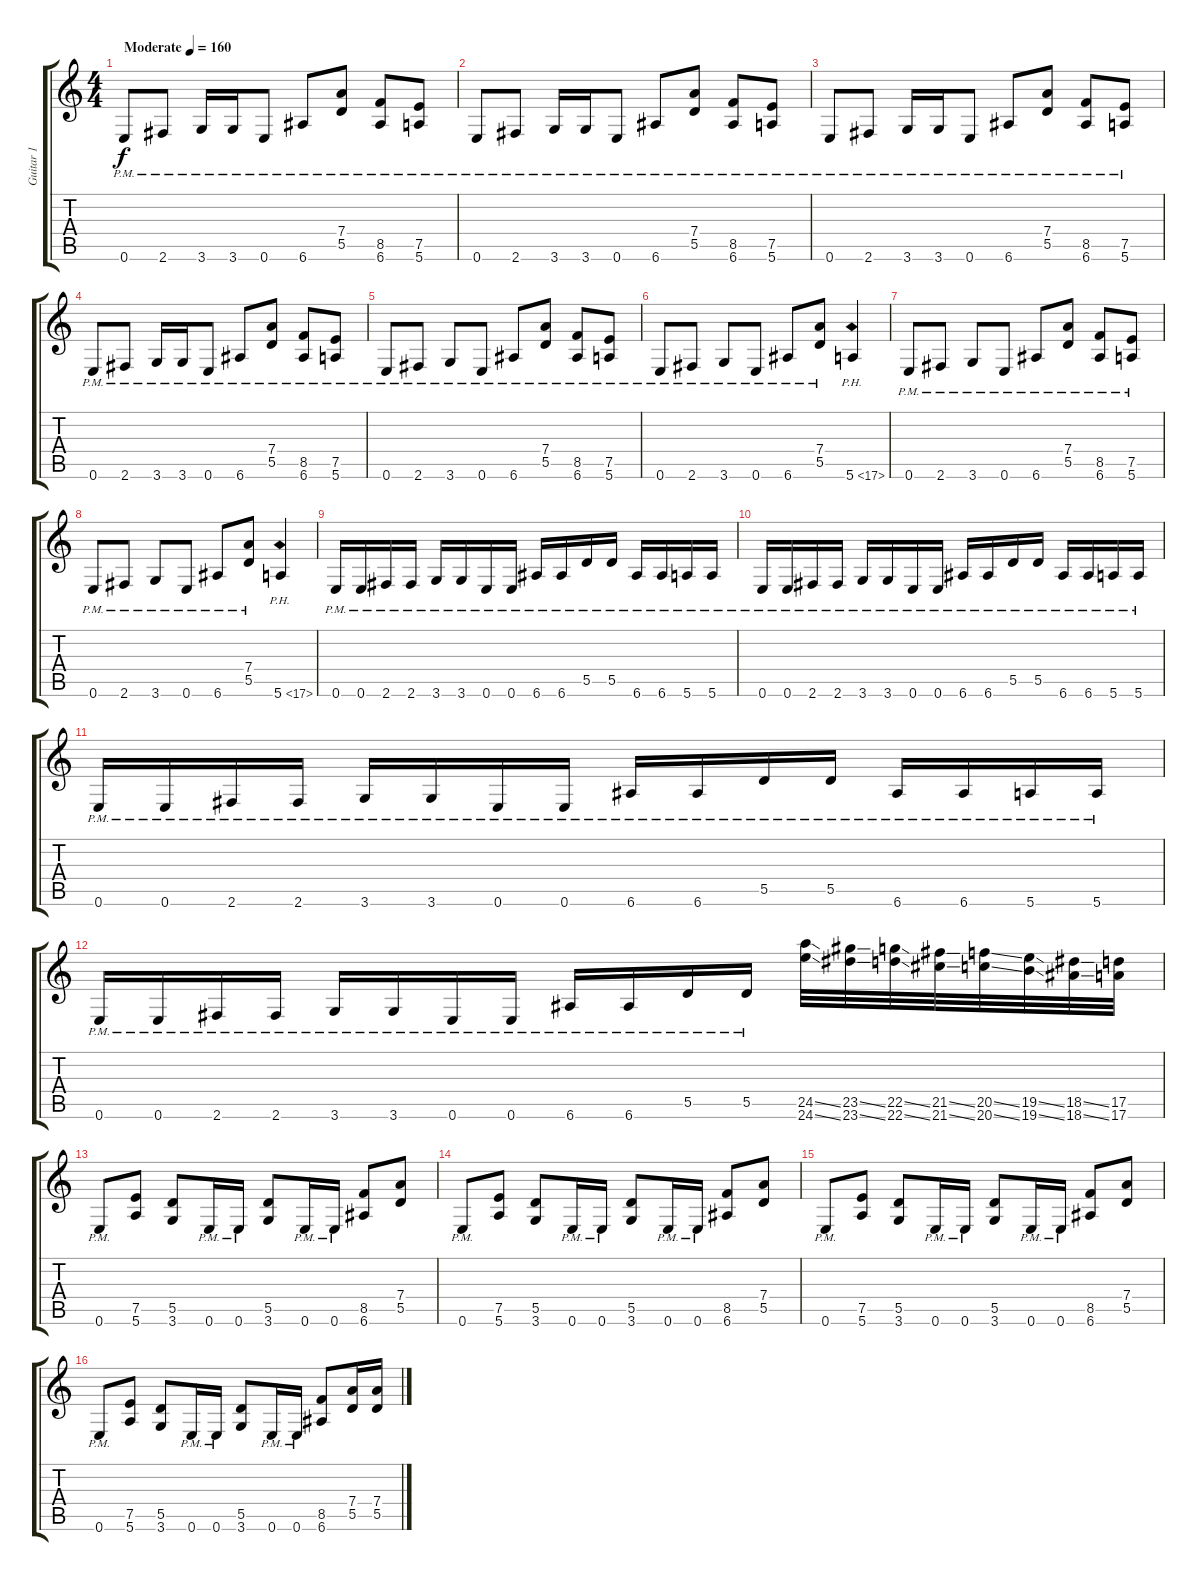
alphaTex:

\track ("Guitar 1" "Guitar 1") {instrument distortionguitar}
\staff {score tabs}
\tuning (E4 B3 G3 D3 A2 E2) {hide}
\ts (4 4)
\tempo (160 "Moderate")
\clef g2
\ks c
0.6{pm}.8{dy f instrument distortionguitar} 2.6{pm}.8 3.6{pm}.16 3.6{pm}.16 0.6{pm}.8 6.6{pm}.8 (7.4{pm} 5.5{pm}).8 (8.5{pm} 6.6{pm}).8 (7.5{pm} 5.6{pm}).8 |
0.6{pm}.8 2.6{pm}.8 3.6{pm}.16 3.6{pm}.16 0.6{pm}.8 6.6{pm}.8 (7.4{pm} 5.5{pm}).8 (8.5{pm} 6.6{pm}).8 (7.5{pm} 5.6{pm}).8 |
0.6{pm}.8 2.6{pm}.8 3.6{pm}.16 3.6{pm}.16 0.6{pm}.8 6.6{pm}.8 (7.4{pm} 5.5{pm}).8 (8.5{pm} 6.6{pm}).8 (7.5{pm} 5.6{pm}).8 |
0.6{pm}.8 2.6{pm}.8 3.6{pm}.16 3.6{pm}.16 0.6{pm}.8 6.6{pm}.8 (7.4{pm} 5.5{pm}).8 (8.5{pm} 6.6{pm}).8 (7.5{pm} 5.6{pm}).8 |
0.6{pm}.8 2.6{pm}.8 3.6{pm}.8 0.6{pm}.8 6.6{pm}.8 (7.4{pm} 5.5{pm}).8 (8.5{pm} 6.6{pm}).8 (7.5{pm} 5.6{pm}).8 |
0.6{pm}.8 2.6{pm}.8 3.6{pm}.8 0.6{pm}.8 6.6{pm}.8 (7.4{pm} 5.5{pm}).8 5.6{ph 12}.4 |
0.6{pm}.8 2.6{pm}.8 3.6{pm}.8 0.6{pm}.8 6.6{pm}.8 (7.4{pm} 5.5{pm}).8 (8.5{pm} 6.6{pm}).8 (7.5{pm} 5.6{pm}).8 |
0.6{pm}.8 2.6{pm}.8 3.6{pm}.8 0.6{pm}.8 6.6{pm}.8 (7.4{pm} 5.5{pm}).8 5.6{ph 12}.4 |
0.6{pm}.16 0.6{pm}.16 2.6{pm}.16 2.6{pm}.16 3.6{pm}.16 3.6{pm}.16 0.6{pm}.16 0.6{pm}.16 6.6{pm}.16 6.6{pm}.16 5.5{pm}.16 5.5{pm}.16 6.6{pm}.16 6.6{pm}.16 5.6{pm}.16 5.6{pm}.16 |
0.6{pm}.16 0.6{pm}.16 2.6{pm}.16 2.6{pm}.16 3.6{pm}.16 3.6{pm}.16 0.6{pm}.16 0.6{pm}.16 6.6{pm}.16 6.6{pm}.16 5.5{pm}.16 5.5{pm}.16 6.6{pm}.16 6.6{pm}.16 5.6{pm}.16 5.6{pm}.16 |
0.6{pm}.16 0.6{pm}.16 2.6{pm}.16 2.6{pm}.16 3.6{pm}.16 3.6{pm}.16 0.6{pm}.16 0.6{pm}.16 6.6{pm}.16 6.6{pm}.16 5.5{pm}.16 5.5{pm}.16 6.6{pm}.16 6.6{pm}.16 5.6{pm}.16 5.6{pm}.16 |
0.6{pm}.16 0.6{pm}.16 2.6{pm}.16 2.6{pm}.16 3.6{pm}.16 3.6{pm}.16 0.6{pm}.16 0.6{pm}.16 6.6{pm}.16 6.6{pm}.16 5.5{pm}.16 5.5{pm}.16 (24.5{ss} 24.6{ss}).32 (23.5{ss} 23.6{ss}).32 (22.5{ss} 22.6{ss}).32 (21.5{ss} 21.6{ss}).32 (20.5{ss} 20.6{ss}).32 (19.5{ss} 19.6{ss}).32 (18.5{ss} 18.6{ss}).32 (17.5 17.6).32 |
0.6{pm}.8 (7.5 5.6).8 (5.5 3.6).8 0.6{pm}.16 0.6{pm}.16 (5.5 3.6).8 0.6{pm}.16 0.6{pm}.16 (8.5 6.6).8 (7.4 5.5).8 |
0.6{pm}.8 (7.5 5.6).8 (5.5 3.6).8 0.6{pm}.16 0.6{pm}.16 (5.5 3.6).8 0.6{pm}.16 0.6{pm}.16 (8.5 6.6).8 (7.4 5.5).8 |
0.6{pm}.8 (7.5 5.6).8 (5.5 3.6).8 0.6{pm}.16 0.6{pm}.16 (5.5 3.6).8 0.6{pm}.16 0.6{pm}.16 (8.5 6.6).8 (7.4 5.5).8 |
0.6{pm}.8 (7.5 5.6).8 (5.5 3.6).8 0.6{pm}.16 0.6{pm}.16 (5.5 3.6).8 0.6{pm}.16 0.6{pm}.16 (8.5 6.6).8 (7.4 5.5).16 (7.4 5.5).16
